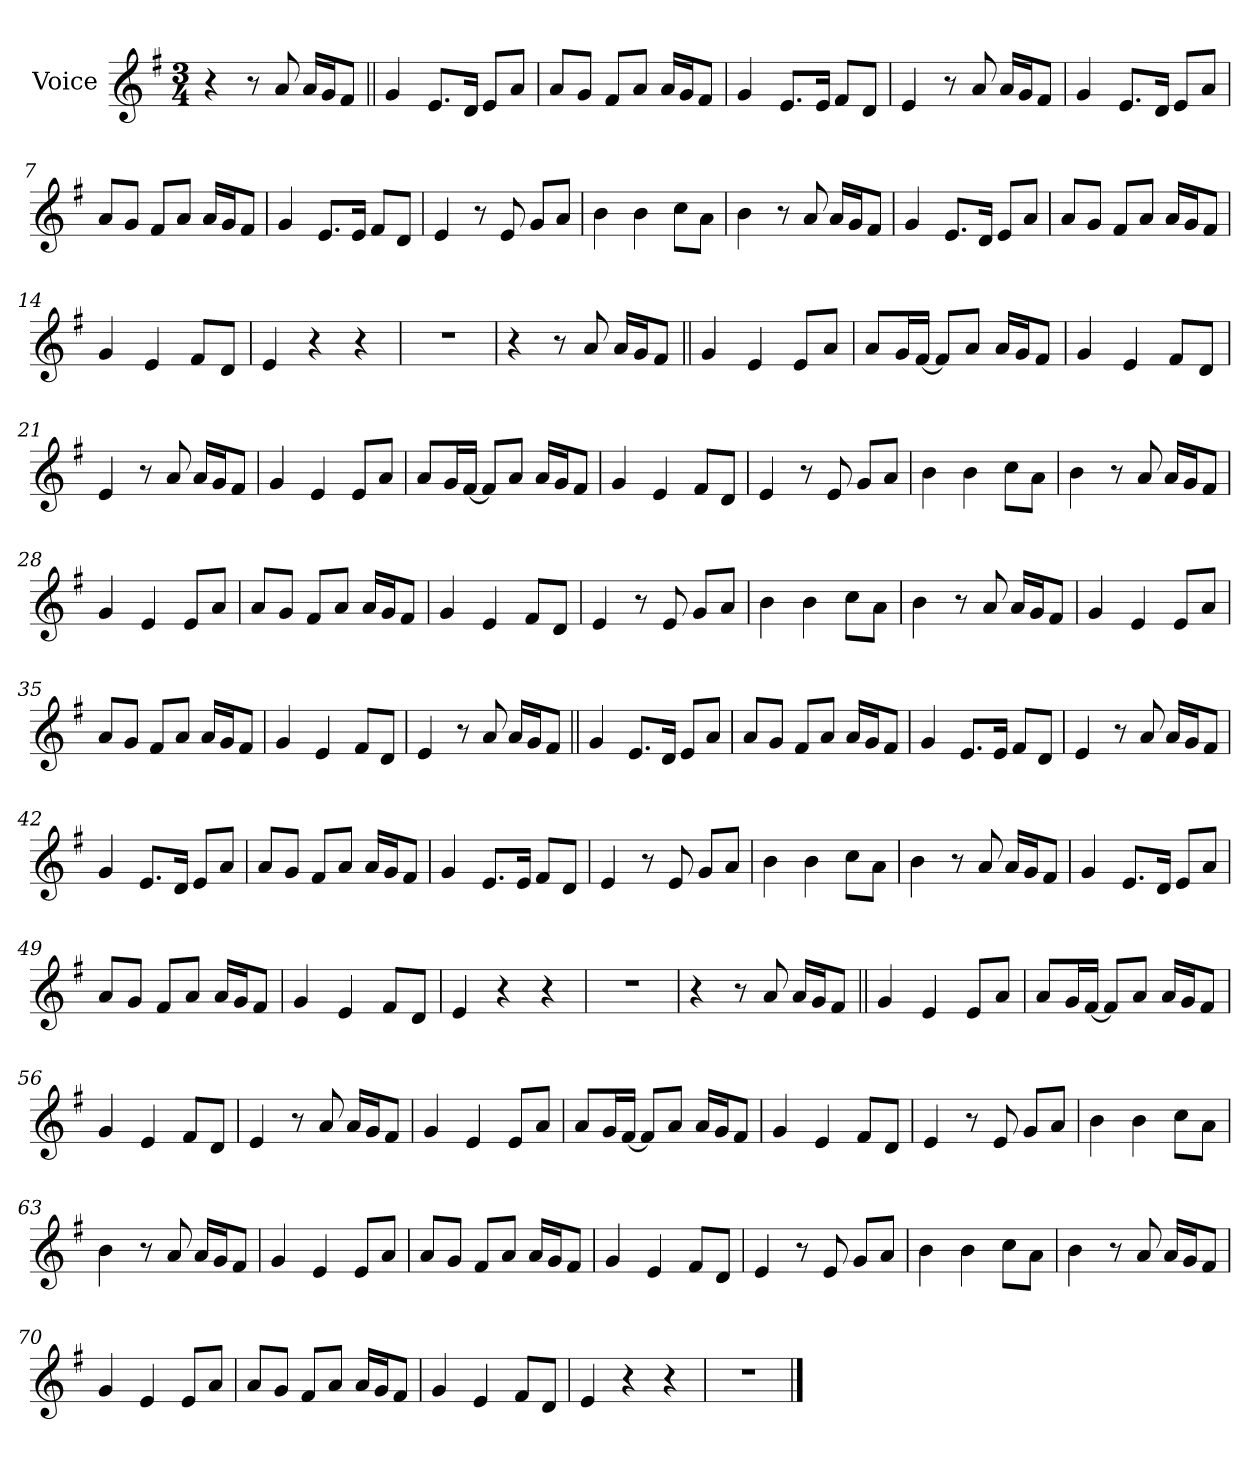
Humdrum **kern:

**kern
*part1
*staff1
*I"Voice
*I'Vc.
*clefG2
*k[f#]
*M3/4
=1
4r
8r
8a!
16a!LL
16g!J
8f#!J
=2||
4g!
8.e!L
16d!Jk
8e!L
8a!J
=3
8a!L
8g!J
8f#!L
8a!J
16a!LL
16g!J
8f#!J
=4
4g!
8.e!L
16e!Jk
8f#!L
8d!J
=5
4e!
8r
8a!
16a!LL
16g!J
8f#!J
=6
4g!
8.e!L
16d!Jk
8e!L
8a!J
=7
8a!L
8g!J
8f#!L
8a!J
16a!LL
16g!J
8f#!J
=8
4g!
8.e!L
16e!Jk
8f#!L
8d!J
=9
4e!
8r
8e!
8g!L
8a!J
=10
4b!
4b!
8cc!L
8a!J
=11
4b!
8r
8a!
16a!LL
16g!J
8f#!J
=12
4g!
8.e!L
16d!Jk
8e!L
8a!J
=13
8a!L
8g!J
8f#!L
8a!J
16a!LL
16g!J
8f#!J
=14
4g!
4e!
8f#!L
8d!J
=15
4e!
4r
4r
=16
2.r
=17
4r
8r
8a
16aLL
16gJ
8f#J
=18||
4g
4e
8eL
8aJ
=19
8aL
16gL
[16f#JJ
8f#L]
8aJ
16aLL
16gJ
8f#J
=20
4g
4e
8f#L
8dJ
=21
4e
8r
8a
16aLL
16gJ
8f#J
=22
4g
4e
8eL
8aJ
=23
8aL
16gL
[16f#JJ
8f#L]
8aJ
16aLL
16gJ
8f#J
=24
4g
4e
8f#L
8dJ
=25
4e
8r
8e
8gL
8aJ
=26
4b
4b
8ccL
8aJ
=27
4b
8r
8a
16aLL
16gJ
8f#J
=28
4g
4e
8eL
8aJ
=29
8aL
8gJ
8f#L
8aJ
16aLL
16gJ
8f#J
=30
4g
4e
8f#L
8dJ
=31
4e
8r
8e
8gL
8aJ
=32
4b
4b
8ccL
8aJ
=33
4b
8r
8a
16aLL
16gJ
8f#J
=34
4g
4e
8eL
8aJ
=35
8aL
8gJ
8f#L
8aJ
16aLL
16gJ
8f#J
=36
4g
4e
8f#L
8dJ
=37
4e
8r
8a!
16a!LL
16g!J
8f#!J
=38||
4g!
8.e!L
16d!Jk
8e!L
8a!J
=39
8a!L
8g!J
8f#!L
8a!J
16a!LL
16g!J
8f#!J
=40
4g!
8.e!L
16e!Jk
8f#!L
8d!J
=41
4e!
8r
8a!
16a!LL
16g!J
8f#!J
=42
4g!
8.e!L
16d!Jk
8e!L
8a!J
=43
8a!L
8g!J
8f#!L
8a!J
16a!LL
16g!J
8f#!J
=44
4g!
8.e!L
16e!Jk
8f#!L
8d!J
=45
4e!
8r
8e!
8g!L
8a!J
=46
4b!
4b!
8cc!L
8a!J
=47
4b!
8r
8a!
16a!LL
16g!J
8f#!J
=48
4g!
8.e!L
16d!Jk
8e!L
8a!J
=49
8a!L
8g!J
8f#!L
8a!J
16a!LL
16g!J
8f#!J
=50
4g!
4e!
8f#!L
8d!J
=51
4e!
4r
4r
=52
2.r
=53
4r
8r
8a
16aLL
16gJ
8f#J
=54||
4g
4e
8eL
8aJ
=55
8aL
16gL
[16f#JJ
8f#L]
8aJ
16aLL
16gJ
8f#J
=56
4g
4e
8f#L
8dJ
=57
4e
8r
8a
16aLL
16gJ
8f#J
=58
4g
4e
8eL
8aJ
=59
8aL
16gL
[16f#JJ
8f#L]
8aJ
16aLL
16gJ
8f#J
=60
4g
4e
8f#L
8dJ
=61
4e
8r
8e
8gL
8aJ
=62
4b
4b
8ccL
8aJ
=63
4b
8r
8a
16aLL
16gJ
8f#J
=64
4g
4e
8eL
8aJ
=65
8aL
8gJ
8f#L
8aJ
16aLL
16gJ
8f#J
=66
4g
4e
8f#L
8dJ
=67
4e
8r
8e
8gL
8aJ
=68
4b
4b
8ccL
8aJ
=69
4b
8r
8a
16aLL
16gJ
8f#J
=70
4g
4e
8eL
8aJ
=71
8aL
8gJ
8f#L
8aJ
16aLL
16gJ
8f#J
=72
4g
4e
8f#L
8dJ
=73
4e
4r
4r
=74
2.r
==
*-
